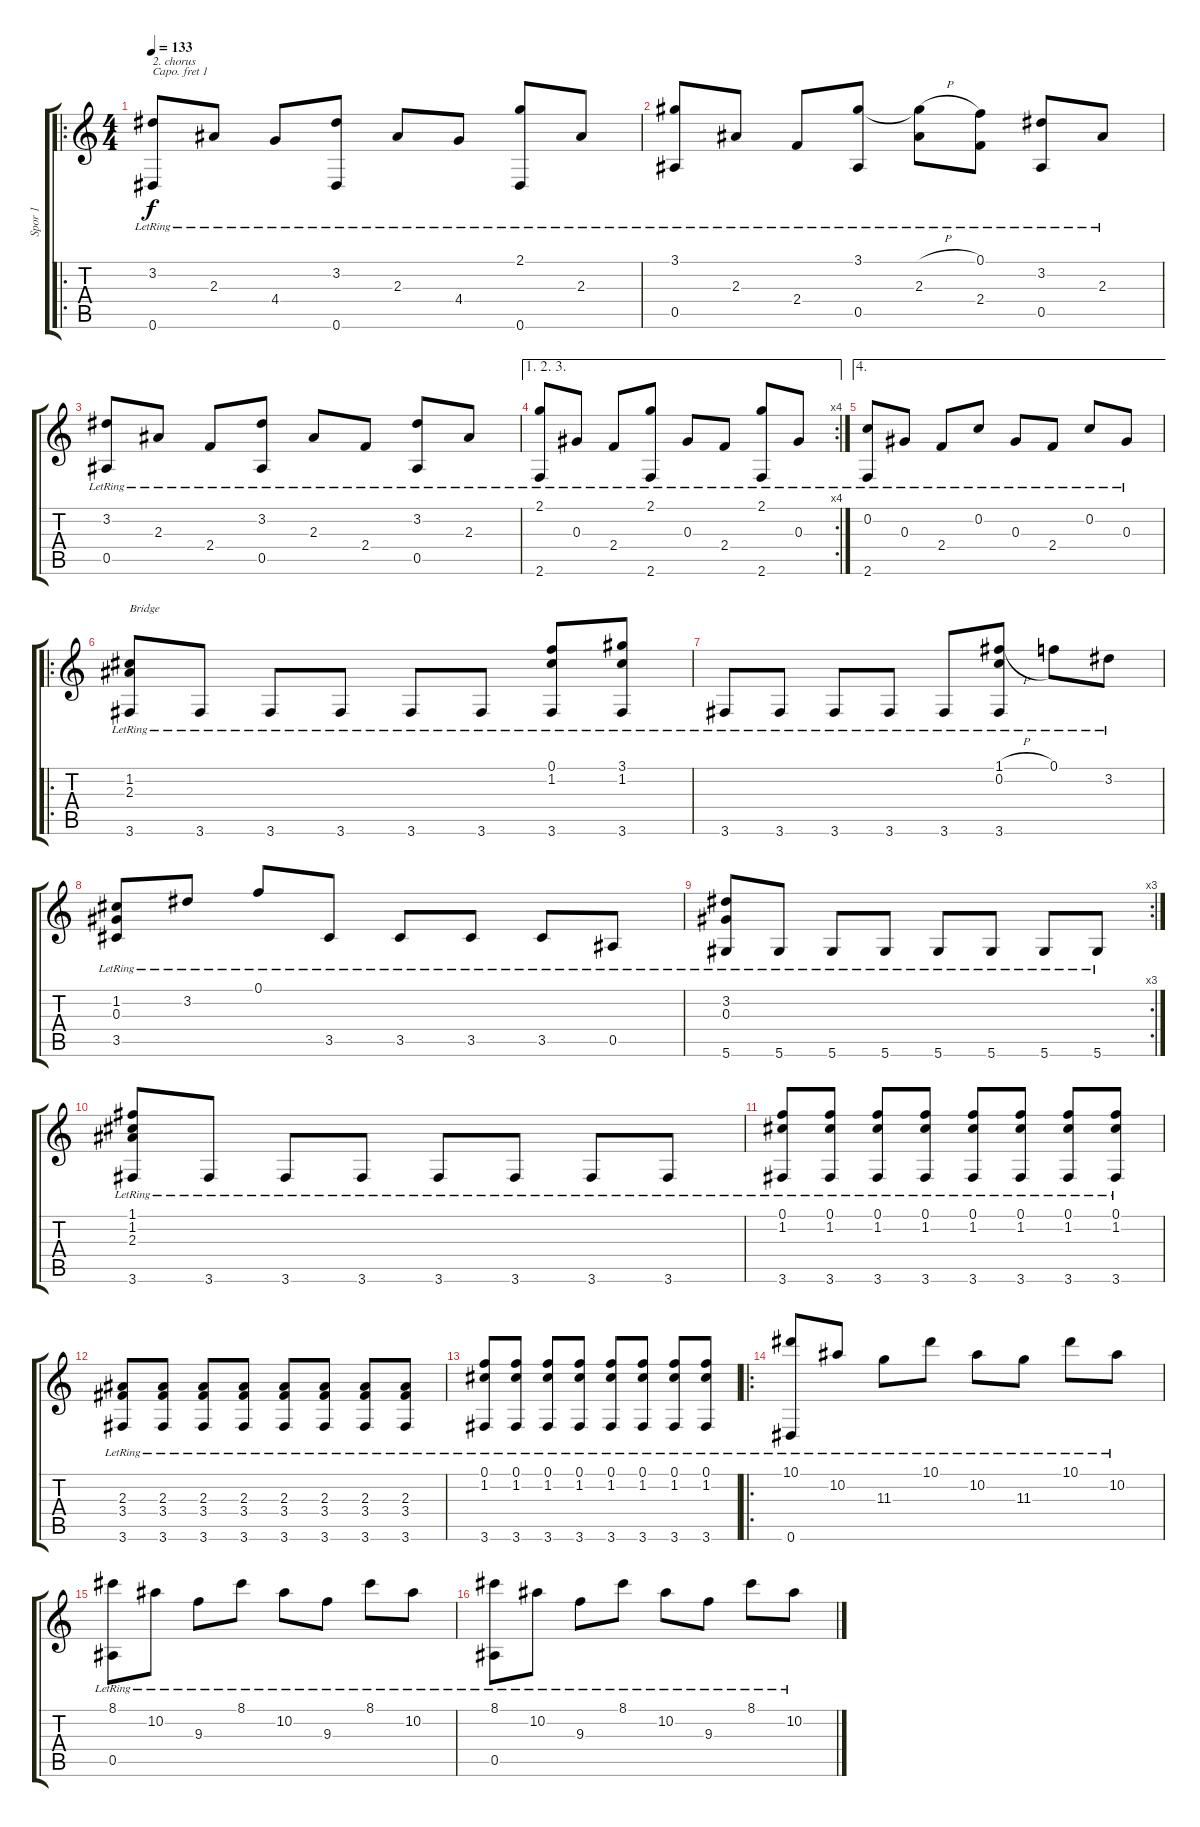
\track ("Spor 1" "Spor 1") {instrument acousticguitarnylon}
\staff {score tabs}
\capo 1
\tuning (E4 B3 G3 D3 A2 D2) {hide}
\ro
\ts (4 4)
\tempo 133
\clef g2
\ks c
(3.2{lr} 0.6{lr}).8{txt "2. chorus" dy f} 2.3{lr}.8 4.4{lr}.8 (3.2{lr} 0.6{lr}).8 2.3{lr}.8 4.4{lr}.8 (2.1{lr} 0.6{lr}).8 2.3{lr}.8 |
(3.1{lr} 0.5{lr}).8 2.3{lr}.8 2.4{lr}.8 (3.1{lr} 0.5{lr}).8 (3.1{h t} 2.3{lr}).8 (0.1{lr} 2.4{lr}).8 (3.2{lr} 0.5{lr}).8 2.3{lr}.8 |
(3.2{lr} 0.5{lr}).8 2.3{lr}.8 2.4{lr}.8 (3.2{lr} 0.5{lr}).8 2.3{lr}.8 2.4{lr}.8 (3.2{lr} 0.5{lr}).8 2.3{lr}.8 |
\ae (1 2 3)
\rc 4
(2.1{lr} 2.6{lr}).8 0.3{lr}.8 2.4{lr}.8 (2.1{lr} 2.6{lr}).8 0.3{lr}.8 2.4{lr}.8 (2.1{lr} 2.6{lr}).8 0.3{lr}.8 |
\ae 4
(0.2{lr} 2.6{lr}).8 0.3{lr}.8 2.4{lr}.8 0.2{lr}.8 0.3{lr}.8 2.4{lr}.8 0.2{lr}.8 0.3{lr}.8 |
\ro
(1.2{lr} 2.3{lr} 3.6{lr}).8{txt "Bridge"} 3.6{lr}.8 3.6{lr}.8 3.6{lr}.8 3.6{lr}.8 3.6{lr}.8 (0.1{lr} 1.2{lr} 3.6{lr}).8 (3.1{lr} 1.2{lr} 3.6{lr}).8 |
3.6{lr}.8 3.6{lr}.8 3.6{lr}.8 3.6{lr}.8 3.6{lr}.8 (1.1{h lr} 0.2{lr} 3.6{lr}).8 0.1{lr}.8 3.2{lr}.8 |
(1.2{lr} 0.3{lr} 3.5{lr}).8 3.2{lr}.8 0.1{lr}.8 3.5{lr}.8 3.5{lr}.8 3.5{lr}.8 3.5{lr}.8 0.5{lr}.8 |
\rc 3
(3.2{lr} 0.3{lr} 5.6{lr}).8 5.6{lr}.8 5.6{lr}.8 5.6{lr}.8 5.6{lr}.8 5.6{lr}.8 5.6{lr}.8 5.6{lr}.8 |
(1.1{lr} 1.2{lr} 2.3{lr} 3.6{lr}).8 3.6{lr}.8 3.6{lr}.8 3.6{lr}.8 3.6{lr}.8 3.6{lr}.8 3.6{lr}.8 3.6{lr}.8 |
(0.1{lr} 1.2{lr} 3.6{lr}).8 (0.1{lr} 1.2{lr} 3.6{lr}).8 (0.1{lr} 1.2{lr} 3.6{lr}).8 (0.1{lr} 1.2{lr} 3.6{lr}).8 (0.1{lr} 1.2{lr} 3.6{lr}).8 (0.1{lr} 1.2{lr} 3.6{lr}).8 (0.1{lr} 1.2{lr} 3.6{lr}).8 (0.1{lr} 1.2{lr} 3.6{lr}).8 |
(2.3{lr} 3.4{lr} 3.6{lr}).8 (2.3{lr} 3.4{lr} 3.6{lr}).8 (2.3{lr} 3.4{lr} 3.6{lr}).8 (2.3{lr} 3.4{lr} 3.6{lr}).8 (2.3{lr} 3.4{lr} 3.6{lr}).8 (2.3{lr} 3.4{lr} 3.6{lr}).8 (2.3{lr} 3.4{lr} 3.6{lr}).8 (2.3{lr} 3.4{lr} 3.6{lr}).8 |
(0.1{lr} 1.2{lr} 3.6{lr}).8 (0.1{lr} 1.2{lr} 3.6{lr}).8 (0.1{lr} 1.2{lr} 3.6{lr}).8 (0.1{lr} 1.2{lr} 3.6{lr}).8 (0.1{lr} 1.2{lr} 3.6{lr}).8 (0.1{lr} 1.2{lr} 3.6{lr}).8 (0.1{lr} 1.2{lr} 3.6{lr}).8 (0.1{lr} 1.2{lr} 3.6{lr}).8 |
\ro
(10.1{lr} 0.6{lr}).8 10.2{lr}.8 11.3{lr}.8 10.1{lr}.8 10.2{lr}.8 11.3{lr}.8 10.1{lr}.8 10.2{lr}.8 |
(8.1{lr} 0.5{lr}).8 10.2{lr}.8 9.3{lr}.8 8.1{lr}.8 10.2{lr}.8 9.3{lr}.8 8.1{lr}.8 10.2{lr}.8 |
(8.1{lr} 0.5{lr}).8 10.2{lr}.8 9.3{lr}.8 8.1{lr}.8 10.2{lr}.8 9.3{lr}.8 8.1{lr}.8 10.2{lr}.8
